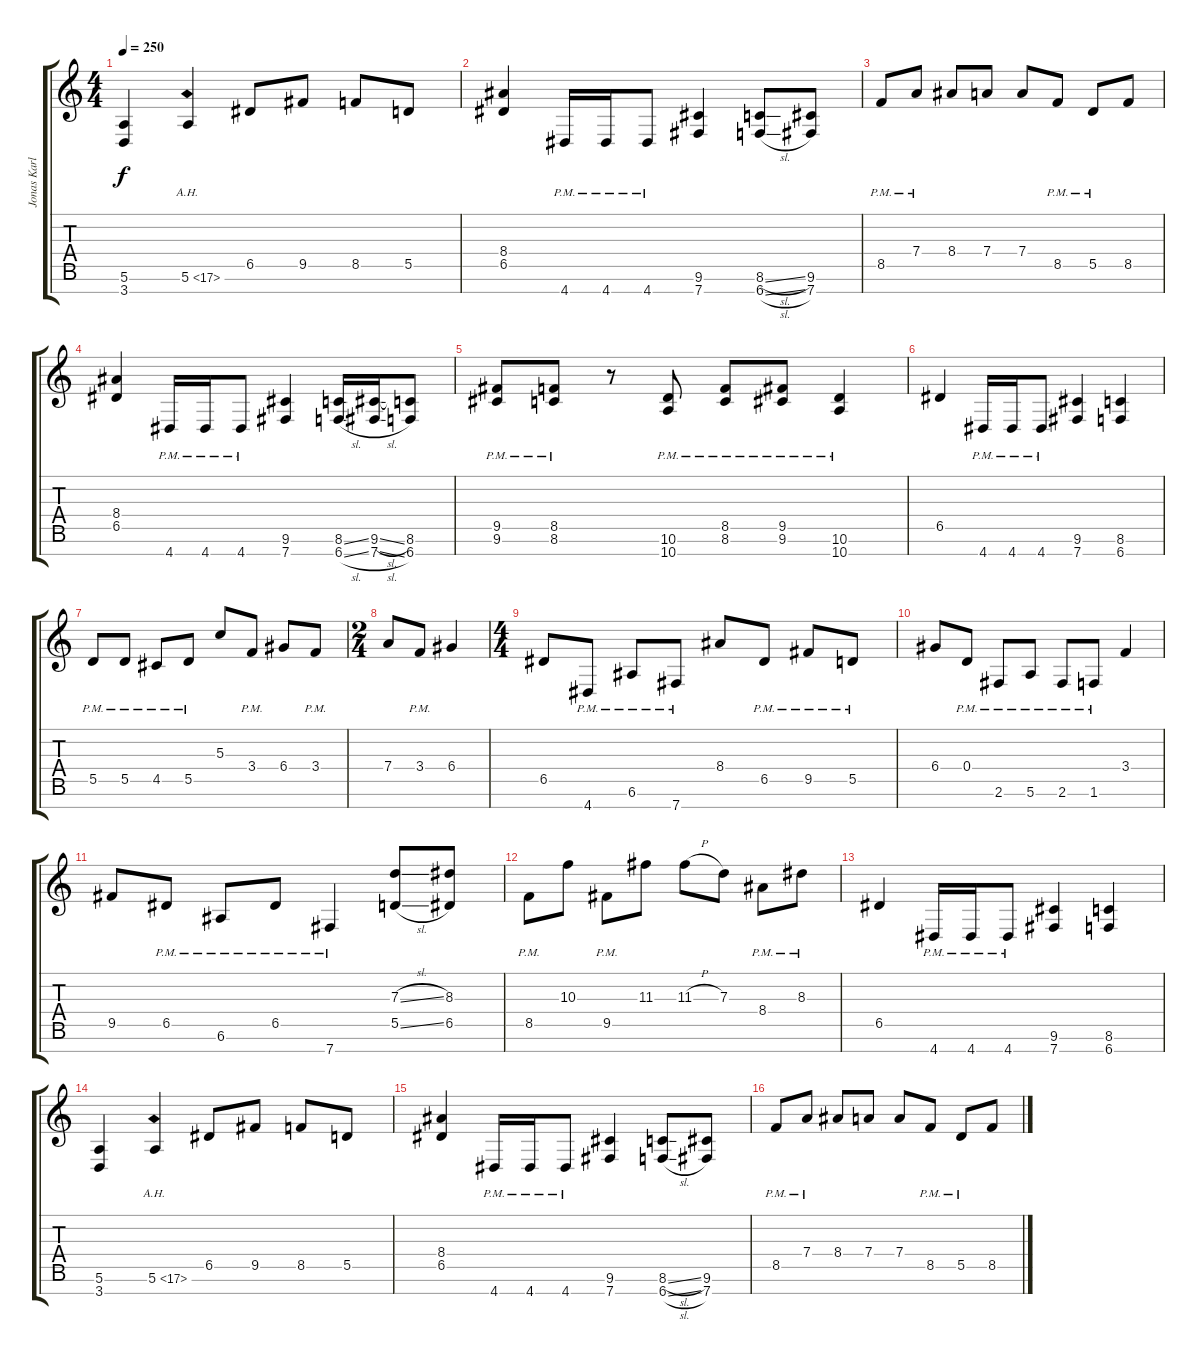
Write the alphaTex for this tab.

\track ("Jonas Karlsson" "Jonas Karl") {instrument distortionguitar}
\staff {score tabs}
\tuning (E4 B3 G3 D3 A2 E2 B1) {hide}
\ts (4 4)
\tempo 250
\clef g2
\ks c
(5.6 3.7).4{dy f} 5.6{ah 12}.4 6.5.8 9.5.8 8.5.8 5.5.8 |
(8.4 6.5).4 4.7{pm}.16 4.7{pm}.16 4.7{pm}.8 (9.6 7.7).4 (8.6{sl} 6.7{sl}).8 (9.6 7.7).8 |
8.5{pm}.8 7.4{pm}.8 8.4.8 7.4.8 7.4.8 8.5{pm}.8 5.5{pm}.8 8.5.8 |
(8.4 6.5).4 4.7{pm}.16 4.7{pm}.16 4.7{pm}.8 (9.6 7.7).4 (8.6{ss} 6.7{sl}).16 (9.6{sl} 7.7{sl}).16 (8.6 6.7).8 |
(9.5{pm} 9.6{pm}).8 (8.5{pm} 8.6{pm}).8 r.8 (10.6{pm} 10.7{pm}).8 (8.5{pm} 8.6{pm}).8 (9.5{pm} 9.6{pm}).8 (10.6{pm} 10.7{pm}).4 |
6.5.4 4.7{pm}.16 4.7{pm}.16 4.7{pm}.8 (9.6 7.7).4 (8.6 6.7).4 |
5.5{pm}.8 5.5{pm}.8 4.5{pm}.8 5.5{pm}.8 5.3.8 3.4{pm}.8 6.4.8 3.4{pm}.8 |
\ts (2 4)
7.4.8 3.4{pm}.8 6.4.4 |
\ts (4 4)
6.5.8 4.7{pm}.8 6.6{pm}.8 7.7{pm}.8 8.4.8 6.5{pm}.8 9.5{pm}.8 5.5{pm}.8 |
6.4.8 0.4{pm}.8 2.6{pm}.8 5.6{pm}.8 2.6{pm}.8 1.6{pm}.8 3.4.4 |
9.5.8 6.5{pm}.8 6.6{pm}.8 6.5{pm}.8 7.7{pm}.4 (7.3{sl} 5.5{sl}).8 (8.3 6.5).8 |
8.5{pm}.8 10.3.8 9.5{pm}.8 11.3.8 11.3{h}.8 7.3.8 8.4{pm}.8 8.3{pm}.8 |
6.5.4 4.7{pm}.16 4.7{pm}.16 4.7{pm}.8 (9.6 7.7).4 (8.6 6.7).4 |
(5.6 3.7).4 5.6{ah 12}.4 6.5.8 9.5.8 8.5.8 5.5.8 |
(8.4 6.5).4 4.7{pm}.16 4.7{pm}.16 4.7{pm}.8 (9.6 7.7).4 (8.6{sl} 6.7{sl}).8 (9.6 7.7).8 |
8.5{pm}.8 7.4{pm}.8 8.4.8 7.4.8 7.4.8 8.5{pm}.8 5.5{pm}.8 8.5.8
